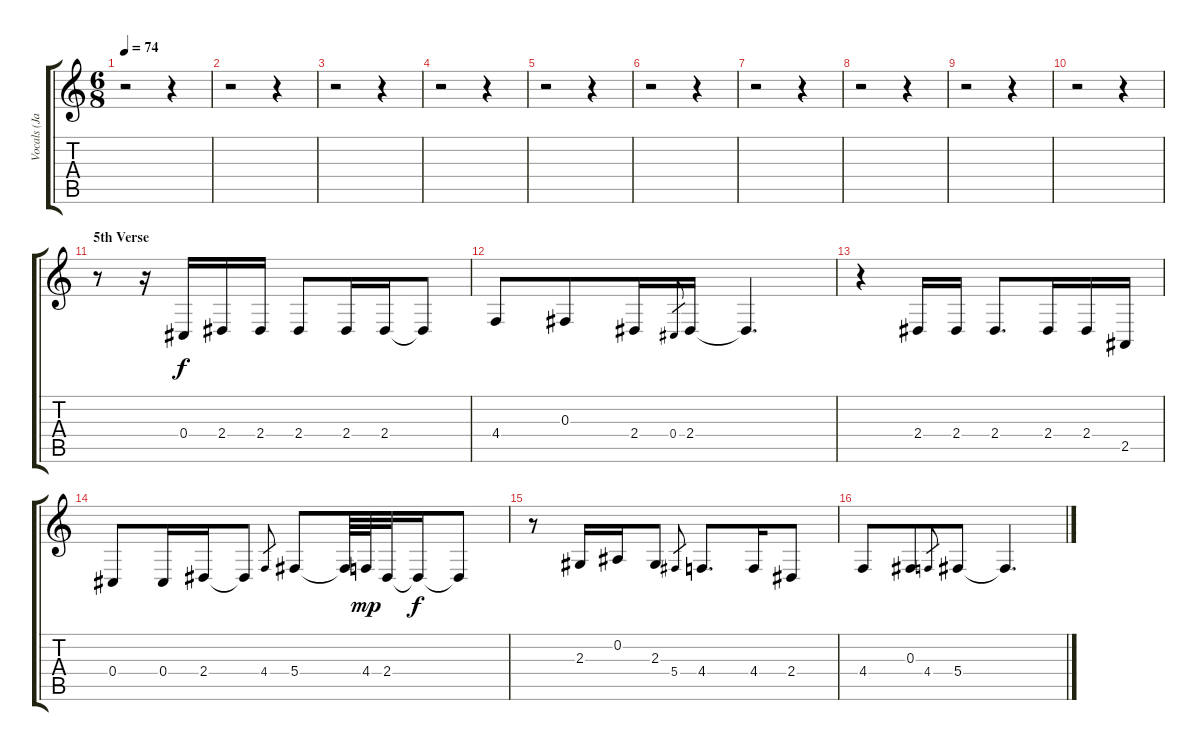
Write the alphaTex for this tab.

\track ("Vocals (James Hetfield)" "Vocals (Ja") {instrument tenorsax}
\staff {score tabs}
\tuning (Eb4 Bb3 Gb3 Db3 Ab2 Eb2) {hide}
\ts (6 8)
\tempo 74
\clef g2
\ks c
r.2{dy f} r.4 |
r.2 r.4 |
r.2 r.4 |
r.2 r.4 |
r.2 r.4 |
r.2 r.4 |
r.2 r.4 |
r.2 r.4 |
r.2 r.4 |
r.2 r.4 |
\section ("" "5th Verse")
r.8 r.16 0.4.16 2.4.16 2.4.16 2.4.8 2.4.16 2.4.16 2.4{t}.8 |
4.4.8 0.3.8 2.4.16 0.4.8{gr} 2.4.16 2.4{t}.4{d} |
r.4 2.4.16 2.4.16 2.4.8{d} 2.4.16 2.4.16 2.5.16 |
0.4.8 0.4.16 2.4.16 2.4{t}.8 4.4.8{gr} 5.4.8 5.4{t}.64 4.4.64{dy mp} 2.4.32 2.4{t}.16{dy f} 2.4{t}.8 |
r.8 2.3.16 0.2.16 2.3.8 5.4.8{gr} 4.4.8{d} 4.4.16 2.4.8 |
4.4.8 0.3.8 4.4.8{gr} 5.4.8 5.4{t}.4{d}
